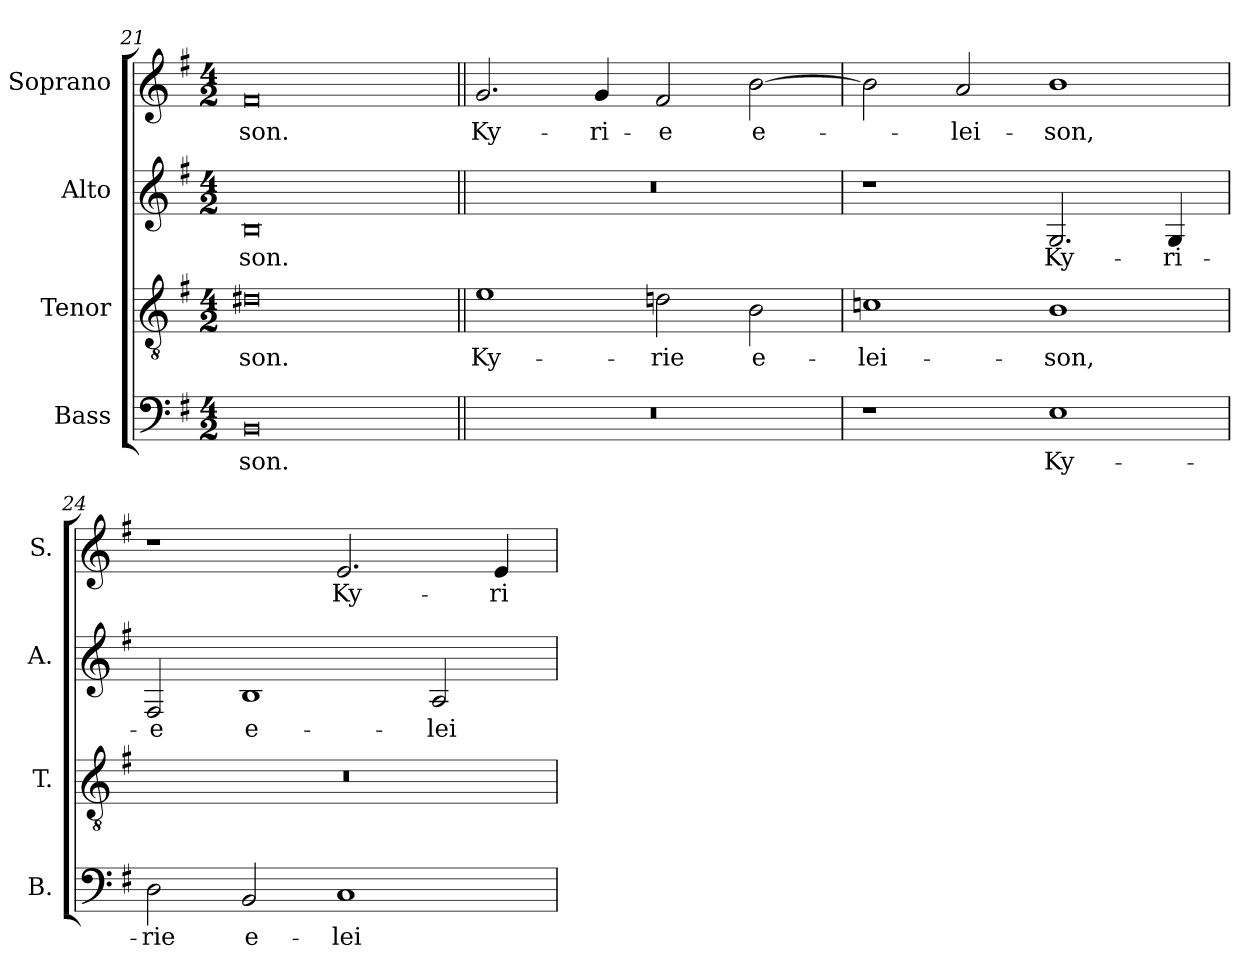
**kern	**text	**kern	**text	**kern	**text	**kern	**text
*part4	*part4	*part3	*part3	*part2	*part2	*part1	*part1
*staff4	*staff4	*staff3	*staff3	*staff2	*staff2	*staff1	*staff1
*I"Bass	*	*I"Tenor	*	*I"Alto	*	*I"Soprano	*
*I'B.	*	*I'T.	*	*I'A.	*	*I'S.	*
*clefF4	*	*clefGv2	*	*clefG2	*	*clefG2	*
*	*	*ITrd7c12	*	*	*	*	*
*k[f#]	*	*k[f#]	*	*k[f#]	*	*k[f#]	*
*G:	*	*G:	*	*G:	*	*G:	*
*M4/2	*	*M4/2	*	*M4/2	*	*M4/2	*
=21	=21	=21	=21	=21	=21	=21	=21
!	!LO:LY:b:color=#000000	!	!	!	!	!	!
!	!	!	!LO:LY:b:color=#000000	!	!	!	!
!	!	!	!	!	!LO:LY:b:color=#000000	!	!
!	!	!	!	!	!	!	!LO:LY:b:color=#000000
0BBi	-son.	0D#Xi	-son.	0Bi	-son.	0f#i	-son.
=22||	=22||	=22||	=22||	=22||	=22||	=22||	=22||
!LO:N:vis=1	!	!	!	!	!	!	!
!	!	!	!LO:LY:b:color=#000000	!LO:N:vis=1	!	!	!
*	*	*	*	*	*	*MM176	*
!	!	!	!	!	!	!	!LO:LY:b:color=#000000
0r	.	1Ei	Ky-	0r	.	2.gi/	Ky-
!	!	!	!	!	!	!	!LO:LY:b:color=#000000
.	.	.	.	.	.	4gi/	-ri-
!	!	!	!LO:LY:b:color=#000000	!	!	!	!
!	!	!	!	!	!	!	!LO:LY:b:color=#000000
.	.	2Dni\	-rie	.	.	2f#i/	-e
!	!	!	!LO:LY:b:color=#000000	!	!	!	!
!	!	!	!	!	!	!	!LO:LY:b:color=#000000
.	.	2BBi\	e-	.	.	[2bi\	e-
=23	=23	=23	=23	=23	=23	=23	=23
!	!	!	!LO:LY:b:color=#000000	!	!	!	!
1r	.	1Cni	-lei-	1r	.	2bi\]	.
!	!	!	!	!	!	!	!LO:LY:b:color=#000000
.	.	.	.	.	.	2ai/	-lei-
!	!LO:LY:b:color=#000000	!	!	!	!	!	!
!	!	!	!LO:LY:b:color=#000000	!	!	!	!
!	!	!	!	!	!LO:LY:b:color=#000000	!	!
!	!	!	!	!	!	!	!LO:LY:b:color=#000000
1Ei	Ky-	1BBi	-son,	2.Gi/	Ky-	1bi	-son,
!	!	!	!	!	!LO:LY:b:color=#000000	!	!
.	.	.	.	4Gi/	-ri-	.	.
=24	=24	=24	=24	=24	=24	=24	=24
!	!LO:LY:b:color=#000000	!LO:N:vis=1	!	!	!	!	!
!	!	!	!	!	!LO:LY:b:color=#000000	!	!
2Di\	-rie	0r	.	2F#i/	-e	1r	.
!	!LO:LY:b:color=#000000	!	!	!	!	!	!
!	!	!	!	!	!LO:LY:b:color=#000000	!	!
2BBi/	e-	.	.	1Bi	e-	.	.
!	!LO:LY:b:color=#000000	!	!	!	!	!	!
!	!	!	!	!	!	!	!LO:LY:b:color=#000000
1Ci	-lei-	.	.	.	.	2.ei/	Ky-
!	!	!	!	!	!LO:LY:b:color=#000000	!	!
.	.	.	.	2Ai/	-lei-	.	.
!	!	!	!	!	!	!	!LO:LY:b:color=#000000
.	.	.	.	.	.	4ei/	-ri-
=	=	=	=	=	=	=	=
*-	*-	*-	*-	*-	*-	*-	*-
